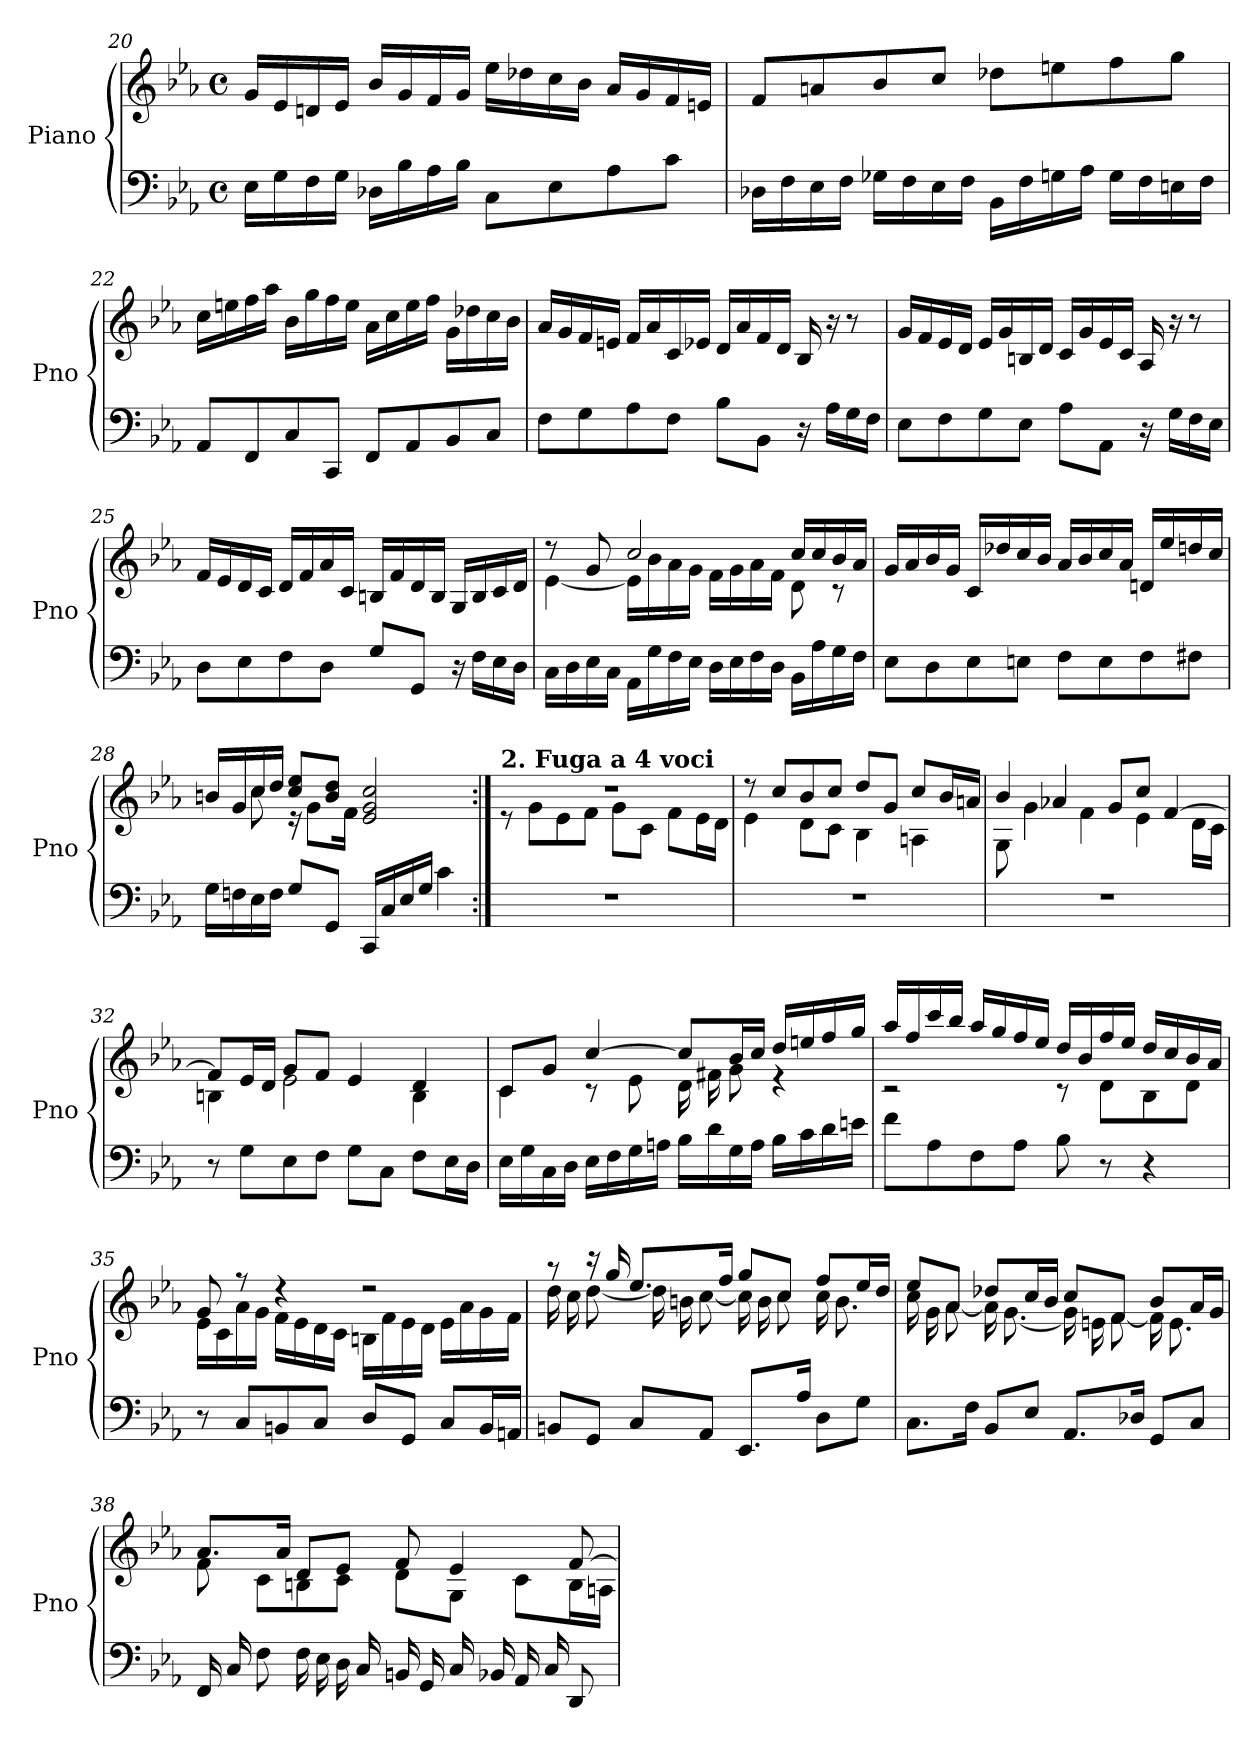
**kern	**kern
*part1	*part1
*staff2	*staff1
*I"Piano	*
*I'Pno	*
!!LO:LB:g=z
*clefF4	*clefG2
*k[b-e-a-]	*k[b-e-a-]
*E-:	*E-:
*M4/4	*M4/4
*met(c)	*met(c)
=20	=20
16E-LL	16gLL
16G	16e-
16F	16dn
16GJJ	16e-JJ
16D-XLL	16b-LL
16B-	16g
16A-	16f
16B-JJ	16gJJ
8CL	16ee-LL
.	16dd-X
8E-	16cc
.	16b-JJ
8A-	16a-LL
.	16g
8cJ	16f
.	16enJJ
=21	=21
16D-XLL	8fL
16F	.
16E-	8an
16FJJ	.
16G-XLL	8b-
16F	.
16E-	8ccJ
16FJJ	.
16BB-LL	8dd-XL
16F	.
16Gn	8een
16A-JJ	.
16GLL	8ff
16F	.
16En	8ggJ
16FJJ	.
=22	=22
8AA-L	16ccLL
.	16een
8FF	16ff
.	16aa-JJ
8C	16b-LL
.	16gg
8CCJ	16ff
.	16eeJJ
8FFL	16a-LL
.	16cc
8AA-	16ee
.	16ffJJ
8BB-	16gLL
.	16dd-X
8CJ	16cc
.	16b-JJ
!!LO:LB:g=z
=23	=23
8FL	16a-LL
.	16g
8G	16f
.	16enJJ
8A-	16fLL
.	16a-
8FJ	16c
.	16e-XJJ
8B-L	16dLL
.	16a-
8BB-J	16f
.	16dJJ
16r	16B-
16A-LL	16r
16G	8r
16FJJ	.
=24	=24
8E-L	16gLL
.	16f
8F	16e-
.	16dJJ
8G	16e-LL
.	16g
8E-J	16Bn
.	16dJJ
8A-L	16cLL
.	16g
8AA-J	16e-
.	16cJJ
16r	16A-
16GLL	16r
16F	8r
16E-JJ	.
=25	=25
8DL	16fLL
.	16e-
8E-	16d
.	16cJJ
8F	16dLL
.	16f
8DJ	16a-
.	16cJJ
8GL	16BnLL
.	16f
8GGJ	16d
.	16BJJ
16r	16GLL
16FLL	16B
16E-	16c
16DJJ	16dJJ
!!LO:LB:g=z
=26	=26
*	*^
16CLL	8r	[4e-\
16D	.	.
16E-	8g/	.
16CJJ	.	.
16AA-LL	2cc/	16e-\LL]
16G	.	16b-\
16F	.	16a-\
16E-JJ	.	16g\JJ
16DLL	.	16f\LL
16E-	.	16g\
16F	.	16a-\
16DJJ	.	16f\JJ
16BB-LL	16ccLL	8d\
16A-	16cc	.
16G	16b-	8r
16FJJ	16a-JJ	.
=27	=27	=27
8E-L	16gLL	1ryy
.	16a-	.
8D	16b-	.
.	16gJJ	.
8E-	16cLL	.
.	16dd-X	.
8EnJ	16cc	.
.	16b-JJ	.
8FL	16a-/LL	.
.	16b-/	.
8E	16cc/	.
.	16a-/JJ	.
8F	16dn/LL	.
.	16ee-/	.
8F#XJ	16ddn/	.
.	16cc/JJ	.
=28	=28	=28
16GLL	16bnLL	8ryy
16Fn	16g	.
16E-	16cc	8cc\
16FJJ	16ddJJ	.
8GL	8cc/ 8ee-/L	16r
.	.	8g\L
8GGJ	8b/ 8dd/J	.
.	.	16f\J
16CCLL	2e-/ 2g/ 2cc/	2ryy
16C	.	.
16E-	.	.
16GJJ	.	.
4c	.	.
!!LO:LB:g=z	!!
=29:|!	=29:|!	=29:|!
!	!LO:TX:a:B:t=2. Fuga a 4 voci	!
1r	1r	8r
.	.	8gL
.	.	8e-
.	.	8fJ
.	.	8g\L
.	.	8c\J
.	.	8f\L
.	.	16e-\L
.	.	16d\JJ
=30	=30	=30
1r	8r	4e-\
.	8cc/L	.
.	8b-/	8d\L
.	8cc/J	8c\J
.	8ddL	4B-\
.	8gJ	.
.	8cc/L	4An\
.	16b-/L	.
.	16an/JJ	.
=31	=31	=31
1r	4b-/	8G\
.	.	4g\
.	4a-X/	.
.	.	4f\
.	8gL	.
.	8ccJ	4e-\
.	[4f/	.
.	.	16dLL
.	.	16cJJ
!!LO:LB:g=z	!!
=32	=32	=32
8r	8f/L]	4Bn\
8GL	16e-/L	.
.	16d/JJ	.
8E-	8gL	2e-\
8FJ	8fJ	.
8GL	4e-/	.
8CJ	.	.
8FL	4d/	4B\
16E-L	.	.
16DJJ	.	.
=33	=33	=33
16E-LL	8c/L	4c\
16G	.	.
16C	8g/J	.
16DJJ	.	.
16E-LL	[4cc/	8r
16F	.	.
16G	.	8e-\
16AnJJ	.	.
16B-LL	8cc/L]	16dLL
16d	.	16f#X\
16G	16b-/L	8g\J
16AJJ	16cc/JJ	.
16B-LL	16dd/LL	4r
16c	16een/	.
16d	16ff/	.
16enJJ	16gg/JJ	.
=34	=34	=34
8fL	16aa-/LL	2r
.	16ff/	.
8A-	16ccc/	.
.	16bb-/JJ	.
8F	16aa-/LL	.
.	16gg/	.
8A-J	16ff/	.
.	16ee-/JJ	.
8B-	16ddLL	8r
.	16b-	.
8r	16ff	8dL
.	16ee-JJ	.
4r	16ddLL	8B-
.	16cc	.
.	16b-	8dJ
.	16a-JJ	.
!!LO:LB:g=z	!!
=35	=35	=35
8r	8g/	16e-\LL
.	.	16c\
8CL	8r	16a-\
.	.	16g\JJ
8BBn	4r	16fLL
.	.	16e-\
8CJ	.	16d\
.	.	16c\JJ
8DL	2r	16BnLL
.	.	16f\
8GGJ	.	16e-\
.	.	16d\JJ
8CL	.	16e-LL
.	.	16a-\
16BBL	.	16g\
16AAnJJ	.	16f\JJ
=36	=36	=36
8BBnL	8r	16dd\LL
.	.	16cc\
8GGJ	16r	[8dd\J
.	16gg/	.
8CL	8.ee-/L	16ddLL]
.	.	16bn\
8AA-J	.	[8ccJ
.	16ff/J	.
8.EE-L	8ggL	16ccLL]
.	.	16b\
.	8cc/J	8cc\J
16A-J	.	.
8DL	8ffL	16cc\LL
.	.	8.b\J
8GJ	16ee-/L	.
.	16dd/JJ	.
!!LO:LB:g=z	!!
=37	=37	=37
8.CL	8ee-/L	16cc\LL
.	.	16g\
.	8a-/J	[8a-\J
16FJ	.	.
8BB-L	8dd-XL	16a-\LL]
.	.	[8.g\J
8E-J	16ccL	.
.	16b-JJ	.
8.AA-L	8cc/L	16g\LL]
.	.	16en\
.	8f/J	[8f\J
16D-XJ	.	.
8GGL	8b-L	16f\LL]
.	.	8.e\J
8CJ	16a-L	.
.	16gJJ	.
=38	=38	=38
16FFLL	8.a-L	8f\
16C	.	.
8FJ	.	8cL
.	16a-J	.
16FLL	8dL	8Bn\
16E-	.	.
16D	8e-J	8c\J
16CJJ	.	.
16BBnLL	8f/	8dL
16GG	.	.
16C	4e-/	8GJ
16BB-XJJ	.	.
16AA-LL	.	8cL
16C	.	.
8DDJ	[8f/	16BL
.	.	16AnJJ
*	*v	*v
=	=
*-	*-
